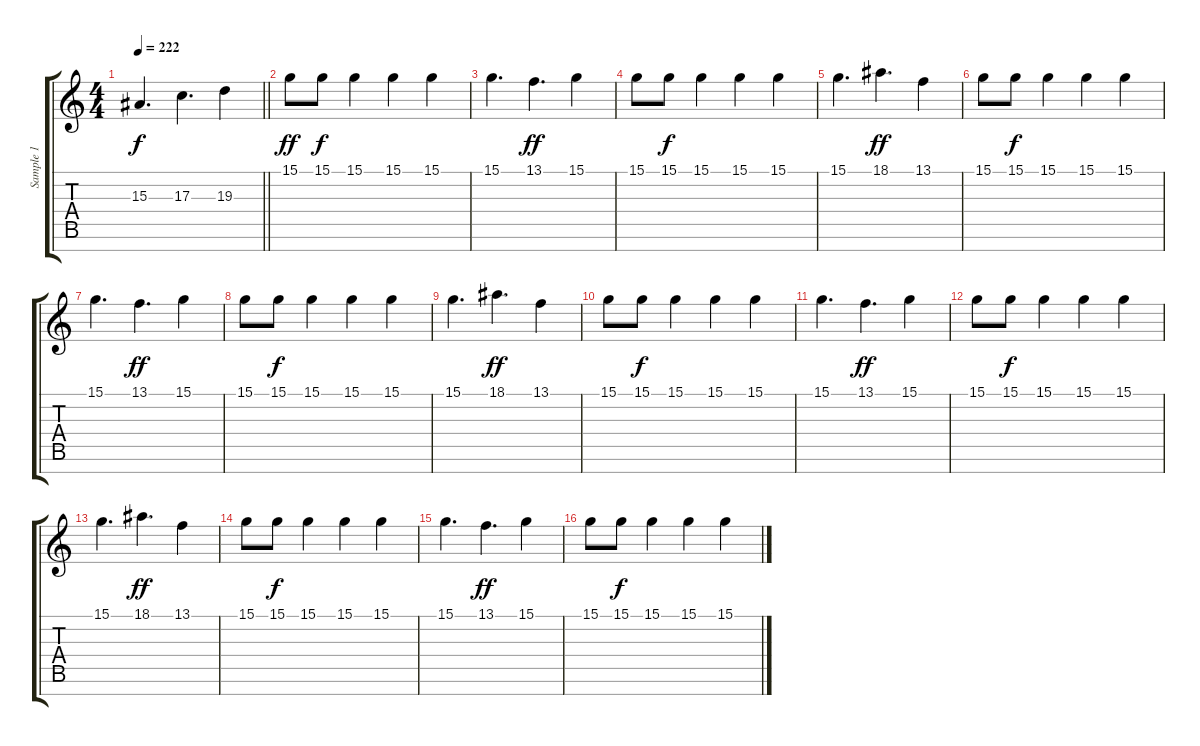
\track ("Sample 1" "Sample 1") {instrument lead2sawtooth}
\staff {score tabs}
\tuning (E4 B3 G3 D3 A2 E2 B1) {hide}
\ts (4 4)
\tempo 222
\clef g2
\barLineRight lightlight
\ks c
15.3.4{d dy f} 17.3.4{d} 19.3.4 |
\section ("" " ")
15.1.8{dy ff} 15.1.8{dy f} 15.1.4 15.1.4 15.1.4 |
15.1.4{d} 13.1.4{d dy ff} 15.1.4 |
15.1.8 15.1.8{dy f} 15.1.4 15.1.4 15.1.4 |
15.1.4{d} 18.1.4{d dy ff} 13.1.4 |
15.1.8 15.1.8{dy f} 15.1.4 15.1.4 15.1.4 |
15.1.4{d} 13.1.4{d dy ff} 15.1.4 |
15.1.8 15.1.8{dy f} 15.1.4 15.1.4 15.1.4 |
15.1.4{d} 18.1.4{d dy ff} 13.1.4 |
15.1.8 15.1.8{dy f} 15.1.4 15.1.4 15.1.4 |
15.1.4{d} 13.1.4{d dy ff} 15.1.4 |
15.1.8 15.1.8{dy f} 15.1.4 15.1.4 15.1.4 |
15.1.4{d} 18.1.4{d dy ff} 13.1.4 |
15.1.8 15.1.8{dy f} 15.1.4 15.1.4 15.1.4 |
15.1.4{d} 13.1.4{d dy ff} 15.1.4 |
15.1.8 15.1.8{dy f} 15.1.4 15.1.4 15.1.4
